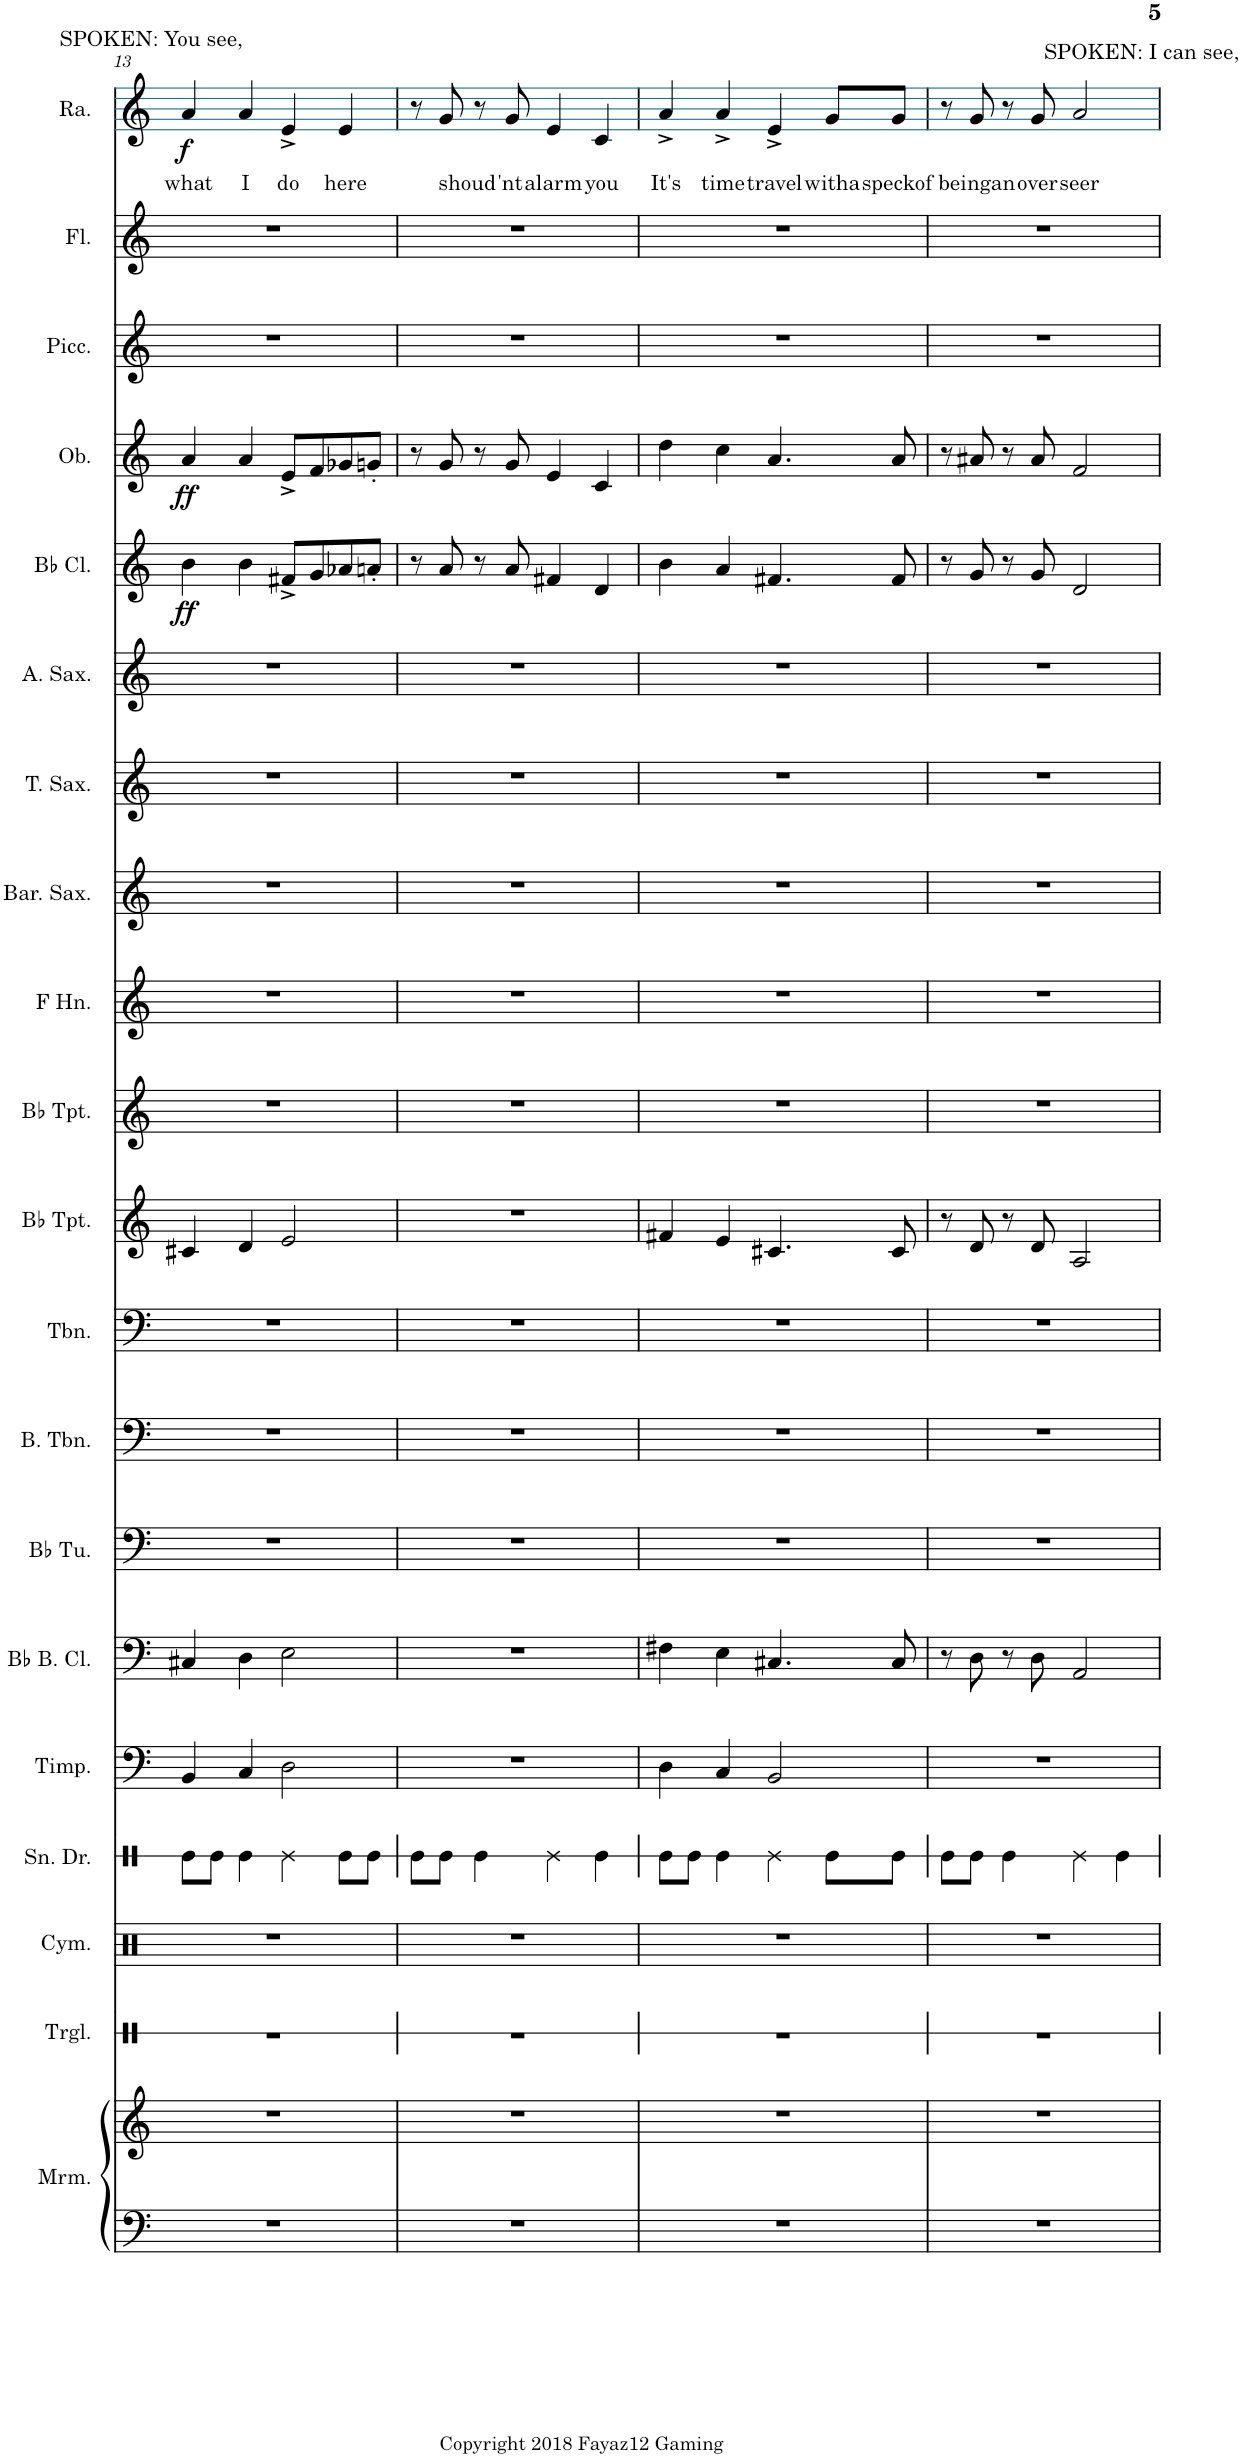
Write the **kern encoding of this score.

**kern	**kern	**kern	**kern	**kern	**kern	**kern	**kern	**kern	**kern	**kern	**kern	**kern	**kern	**kern	**kern	**kern	**dynam	**kern	**dynam	**kern	**kern	**kern	**text	**dynam
*part20	*part20	*part19	*part18	*part17	*part16	*part15	*part14	*part13	*part12	*part11	*part10	*part9	*part8	*part7	*part6	*part5	*part5	*part4	*part4	*part3	*part2	*part1	*part1	*part1
*staff21	*staff20	*staff19	*staff18	*staff17	*staff16	*staff15	*staff14	*staff13	*staff12	*staff11	*staff10	*staff9	*staff8	*staff7	*staff6	*staff5	*staff5	*staff4	*staff4	*staff3	*staff2	*staff1	*staff1	*staff1
*I"Marimba	*	*I"Triangle	*I"Cymbals	*I"Snare Drum	*I"Timpani	*I"Bb Bass Clarinet (Bass Clef)	*I"Bb Tuba	*I"Bass Trombone	*I"Trombone	*I"Bb Trumpet	*I"Bb Trumpet	*I"Horn in F	*I"Baritone Saxophone	*I"Tenor Saxophone	*I"Alto Saxophone	*I"Bb Clarinet	*	*I"Oboe	*	*I"Piccolo	*I"Flute	*I"Rosalina	*	*
*I'Mrm.	*	*I'Trgl.	*I'Cym.	*I'Sn. Dr.	*I'Timp.	*I'Bb B. Cl.	*I'Bb Tu.	*I'B. Tbn.	*I'Tbn.	*I'Bb Tpt.	*I'Bb Tpt.	*	*I'Bar. Sax.	*I'T. Sax.	*I'A. Sax.	*I'Bb Cl.	*	*I'Ob.	*	*I'Picc.	*I'Fl.	*I'Ra.	*	*
!!LO:PB:g=z
*clefF4	*clefG2	*clefX	*clefX	*clefX	*clefF4	*clefF4	*clefF4	*clefF4	*clefF4	*clefG2	*clefG2	*clefG2	*clefG2	*clefG2	*clefG2	*clefG2	*	*clefG2	*	*clefG2	*clefG2	*clefG2	*	*
*	*	*	*	*	*	*Trd1c2	*	*	*	*Trd1c2	*Trd1c2	*Trd4c7	*Trd12c21	*Trd8c14	*Trd5c9	*Trd1c2	*	*	*	*Trd-7c-12	*	*	*	*
*k[]	*k[]	*k[]	*k[]	*k[]	*k[]	*k[]	*k[]	*k[]	*k[]	*k[]	*k[]	*k[]	*k[]	*k[]	*k[]	*k[]	*	*k[]	*	*k[]	*k[]	*k[]	*	*
*M4/4	*M4/4	*M4/4	*M4/4	*M4/4	*M4/4	*M4/4	*M4/4	*M4/4	*M4/4	*M4/4	*M4/4	*M4/4	*M4/4	*M4/4	*M4/4	*M4/4	*	*M4/4	*	*M4/4	*M4/4	*M4/4	*	*
=13	=13	=13	=13	=13	=13	=13	=13	=13	=13	=13	=13	=13	=13	=13	=13	=13	=13	=13	=13	=13	=13	=13	=13	=13
!	!	!	!	!	!	!	!	!	!	!	!	!	!	!	!	!	!	!	!	!	!	!LO:TX:a:t=SPOKEN&colon; You see,	!	!
!	!	!	!	!	!	!	!	!	!	!	!	!	!	!	!	!	!LO:DY:b	!	!LO:DY:b	!	!	!	!LO:LY:b	!LO:DY:b
1r	1r	1r	1r	8Re\L	4BB/	4C#X/	1r	1r	1r	4c#X/	1r	1r	1r	1r	1r	4b\	ff	4a/	ff	1r	1r	4a/	what	f
.	.	.	.	8Re\J	.	.	.	.	.	.	.	.	.	.	.	.	.	.	.	.	.	.	.	.
!	!	!	!	!	!	!	!	!	!	!	!	!	!	!	!	!	!	!	!	!	!	!	!LO:LY:b	!
.	.	.	.	4Re\	4C/	4D\	.	.	.	4d/	.	.	.	.	.	4b\	.	4a/	.	.	.	4a/	I	.
!	!	!	!	!	!	!	!	!	!	!	!	!	!	!	!	!	!	!	!	!	!	!	!LO:LY:b	!
.	.	.	.	4Re\	2D\	2E\	.	.	.	2e/	.	.	.	.	.	8f#X^/L	.	8e^/L	.	.	.	4e^/	do	.
.	.	.	.	.	.	.	.	.	.	.	.	.	.	.	.	8g/	.	8f/	.	.	.	.	.	.
!	!	!	!	!	!	!	!	!	!	!	!	!	!	!	!	!	!	!	!	!	!	!	!LO:LY:b	!
.	.	.	.	8Re\L	.	.	.	.	.	.	.	.	.	.	.	8a-X/	.	8g-X/	.	.	.	4e/	here	.
.	.	.	.	8Re\J	.	.	.	.	.	.	.	.	.	.	.	8an'/J	.	8gn'/J	.	.	.	.	.	.
=14	=14	=14	=14	=14	=14	=14	=14	=14	=14	=14	=14	=14	=14	=14	=14	=14	=14	=14	=14	=14	=14	=14	=14	=14
1r	1r	1r	1r	8Re\L	1r	1r	1r	1r	1r	1r	1r	1r	1r	1r	1r	8r	.	8r	.	1r	1r	8r	.	.
!	!	!	!	!	!	!	!	!	!	!	!	!	!	!	!	!	!	!	!	!	!	!	!LO:LY:b	!
.	.	.	.	8Re\J	.	.	.	.	.	.	.	.	.	.	.	8a/	.	8g/	.	.	.	8g/	shoud-	.
.	.	.	.	4Re\	.	.	.	.	.	.	.	.	.	.	.	8r	.	8r	.	.	.	8r	.	.
!	!	!	!	!	!	!	!	!	!	!	!	!	!	!	!	!	!	!	!	!	!	!	!LO:LY:b	!
.	.	.	.	.	.	.	.	.	.	.	.	.	.	.	.	8a/	.	8g/	.	.	.	8g/	-'nt	.
!	!	!	!	!	!	!	!	!	!	!	!	!	!	!	!	!	!	!	!	!	!	!	!LO:LY:b	!
.	.	.	.	4Re\	.	.	.	.	.	.	.	.	.	.	.	4f#X/	.	4e/	.	.	.	4e/	alarm	.
!	!	!	!	!	!	!	!	!	!	!	!	!	!	!	!	!	!	!	!	!	!	!	!LO:LY:b	!
.	.	.	.	4Re\	.	.	.	.	.	.	.	.	.	.	.	4d/	.	4c/	.	.	.	4c/	you	.
=15	=15	=15	=15	=15	=15	=15	=15	=15	=15	=15	=15	=15	=15	=15	=15	=15	=15	=15	=15	=15	=15	=15	=15	=15
!	!	!	!	!	!	!	!	!	!	!	!	!	!	!	!	!	!	!	!	!	!	!	!LO:LY:b	!
1r	1r	1r	1r	8Re\L	4D\	4F#X\	1r	1r	1r	4f#X/	1r	1r	1r	1r	1r	4b\	.	4dd\	.	1r	1r	4a^/	It's	.
.	.	.	.	8Re\J	.	.	.	.	.	.	.	.	.	.	.	.	.	.	.	.	.	.	.	.
!	!	!	!	!	!	!	!	!	!	!	!	!	!	!	!	!	!	!	!	!	!	!	!LO:LY:b	!
.	.	.	.	4Re\	4C/	4E\	.	.	.	4e/	.	.	.	.	.	4a/	.	4cc\	.	.	.	4a^/	time	.
!	!	!	!	!	!	!	!	!	!	!	!	!	!	!	!	!	!	!	!	!	!	!	!LO:LY:b	!
.	.	.	.	4Re\	2BB/	4.C#X/	.	.	.	4.c#X/	.	.	.	.	.	4.f#X/	.	4.a/	.	.	.	4e^/	travel	.
!	!	!	!	!	!	!	!	!	!	!	!	!	!	!	!	!	!	!	!	!	!	!	!LO:LY:b	!
.	.	.	.	8Re\L	.	.	.	.	.	.	.	.	.	.	.	.	.	.	.	.	.	8g/L	witha	.
!	!	!	!	!	!	!	!	!	!	!	!	!	!	!	!	!	!	!	!	!	!	!	!LO:LY:b	!
.	.	.	.	8Re\J	.	8C#/	.	.	.	8c#/	.	.	.	.	.	8f#/	.	8a/	.	.	.	8g/J	speckof	.
=16	=16	=16	=16	=16	=16	=16	=16	=16	=16	=16	=16	=16	=16	=16	=16	=16	=16	=16	=16	=16	=16	=16	=16	=16
1r	1r	1r	1r	8Re\L	1r	8r	1r	1r	1r	8r	1r	1r	1r	1r	1r	8r	.	8r	.	1r	1r	8r	.	.
!	!	!	!	!	!	!	!	!	!	!	!	!	!	!	!	!	!	!	!	!	!	!	!LO:LY:b	!
.	.	.	.	8Re\J	.	8D\	.	.	.	8d/	.	.	.	.	.	8g/	.	8a#X/	.	.	.	8g/	beingan	.
.	.	.	.	4Re\	.	8r	.	.	.	8r	.	.	.	.	.	8r	.	8r	.	.	.	8r	.	.
!	!	!	!	!	!	!	!	!	!	!	!	!	!	!	!	!	!	!	!	!	!	!	!LO:LY:b	!
.	.	.	.	.	.	8D\	.	.	.	8d/	.	.	.	.	.	8g/	.	8a#/	.	.	.	8g/	over-	.
!	!	!	!	!	!	!	!	!	!	!	!	!	!	!	!	!	!	!	!	!	!	!LO:TX:a:t=SPOKEN&colon; I can see,	!	!
!	!	!	!	!	!	!	!	!	!	!	!	!	!	!	!	!	!	!	!	!	!	!	!LO:LY:b	!
.	.	.	.	4Re\	.	2AA/	.	.	.	2A/	.	.	.	.	.	2d/	.	2f/	.	.	.	2a/	-seer	.
.	.	.	.	4Re\	.	.	.	.	.	.	.	.	.	.	.	.	.	.	.	.	.	.	.	.
=	=	=	=	=	=	=	=	=	=	=	=	=	=	=	=	=	=	=	=	=	=	=	=	=
*-	*-	*-	*-	*-	*-	*-	*-	*-	*-	*-	*-	*-	*-	*-	*-	*-	*-	*-	*-	*-	*-	*-	*-	*-
